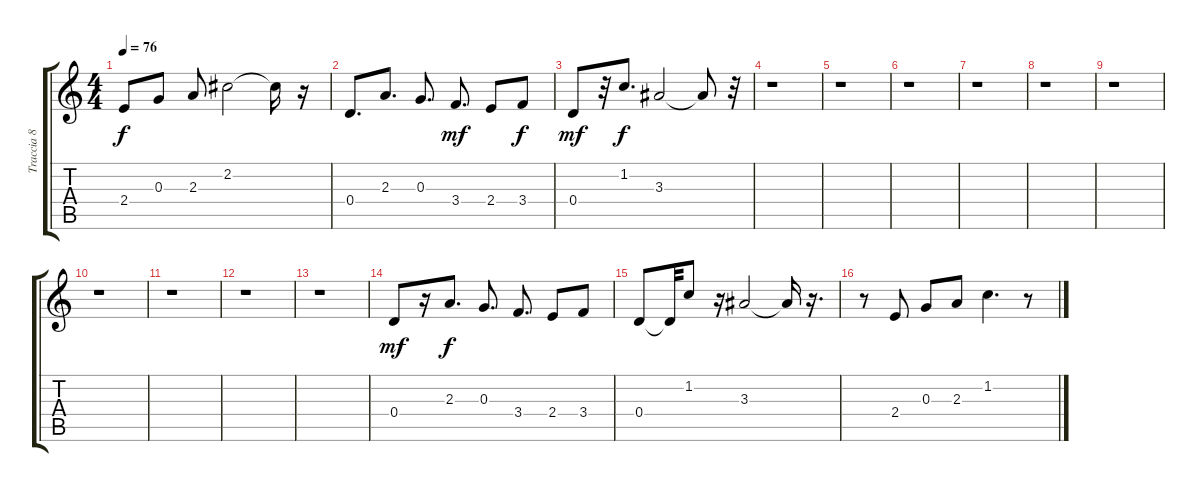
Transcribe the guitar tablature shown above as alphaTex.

\track ("Traccia 8" "Traccia 8") {instrument electricguitarclean}
\staff {score tabs}
\tuning (E4 B3 G3 D3 A2 E2) {hide}
\ts (4 4)
\tempo 76
\clef g2
\ks c
2.4.8{dy f} 0.3.8 2.3.8 2.2.2 2.2{t}.16 r.16 |
0.4.8{d} 2.3.8{d} 0.3.8{d} 3.4.8{d dy mf} 2.4.8 3.4.8{dy f} |
0.4.8{dy mf} r.32 1.2.8{d dy f} 3.3.2 3.3{t}.8 r.32 |
r.1 |
r.1 |
r.1 |
r.1 |
r.1 |
r.1 |
r.1 |
r.1 |
r.1 |
r.1 |
0.4.8{dy mf} r.16 2.3.8{d dy f} 0.3.8{d} 3.4.8{d} 2.4.8 3.4.8 |
0.4.8 0.4{t}.32 1.2.8 r.16 3.3.2 3.3{t}.16 r.16{d} |
r.8 2.4.8 0.3.8 2.3.8 1.2.4{d} r.8
